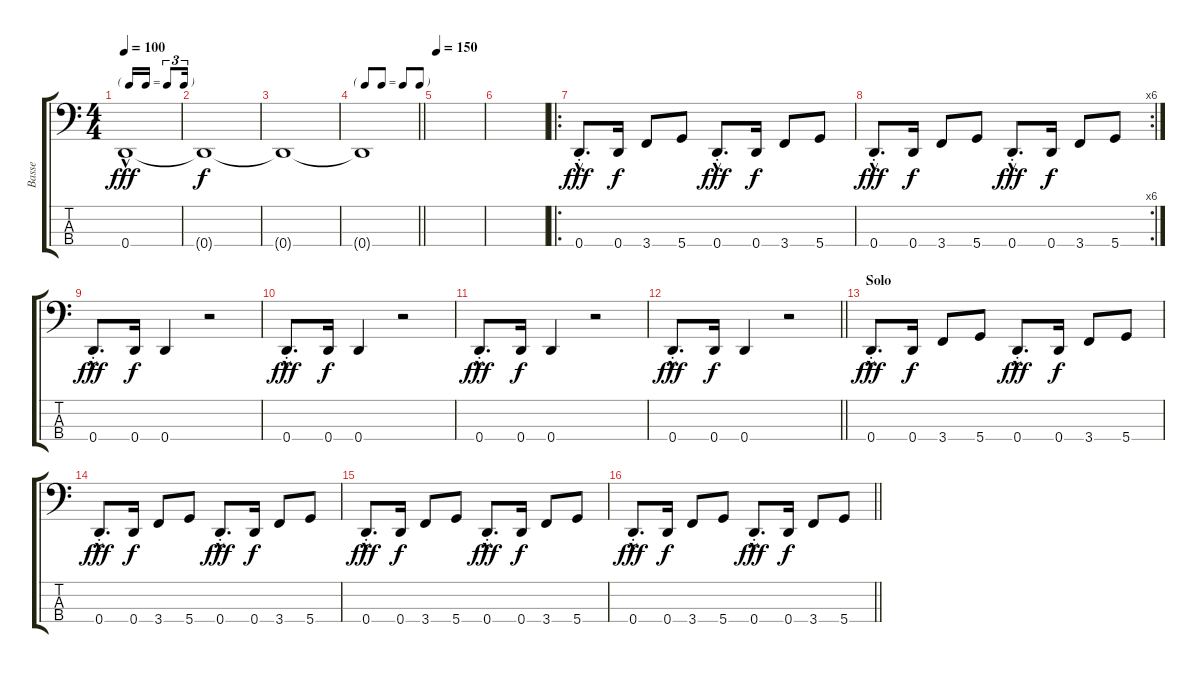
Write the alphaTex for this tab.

\track ("Basse" "Basse") {instrument electricbassfinger}
\staff {score tabs}
\tuning (G2 D2 A1 D1) {hide}
\ts (4 4)
\tf triplet16th
\tempo 100
\clef f4
\ks c
0.4{hac}.1{dy fff} |
0.4{t}.1{dy f} |
0.4{t}.1 |
\tf none
\barLineRight lightlight
0.4{t}.1 |
\tempo 150
|
|
\ro
0.4{hac st}.8{d dy fff} 0.4.16{dy f} 3.4.8 5.4.8 0.4{hac st}.8{d dy fff} 0.4.16{dy f} 3.4.8 5.4.8 |
\rc 6
0.4{hac st}.8{d dy fff} 0.4.16{dy f} 3.4.8 5.4.8 0.4{hac st}.8{d dy fff} 0.4.16{dy f} 3.4.8 5.4.8 |
0.4{hac st}.8{d dy fff} 0.4.16{dy f} 0.4.4 r.2 |
0.4{hac st}.8{d dy fff} 0.4.16{dy f} 0.4.4 r.2 |
0.4{hac st}.8{d dy fff} 0.4.16{dy f} 0.4.4 r.2 |
\barLineRight lightlight
0.4{hac st}.8{d dy fff} 0.4.16{dy f} 0.4.4 r.2 |
\section ("" "Solo")
0.4{hac st}.8{d dy fff} 0.4.16{dy f} 3.4.8 5.4.8 0.4{hac st}.8{d dy fff} 0.4.16{dy f} 3.4.8 5.4.8 |
0.4{hac st}.8{d dy fff} 0.4.16{dy f} 3.4.8 5.4.8 0.4{hac st}.8{d dy fff} 0.4.16{dy f} 3.4.8 5.4.8 |
0.4{hac st}.8{d dy fff} 0.4.16{dy f} 3.4.8 5.4.8 0.4{hac st}.8{d dy fff} 0.4.16{dy f} 3.4.8 5.4.8 |
\barLineRight lightlight
0.4{hac st}.8{d dy fff} 0.4.16{dy f} 3.4.8 5.4.8 0.4{hac st}.8{d dy fff} 0.4.16{dy f} 3.4.8 5.4.8
